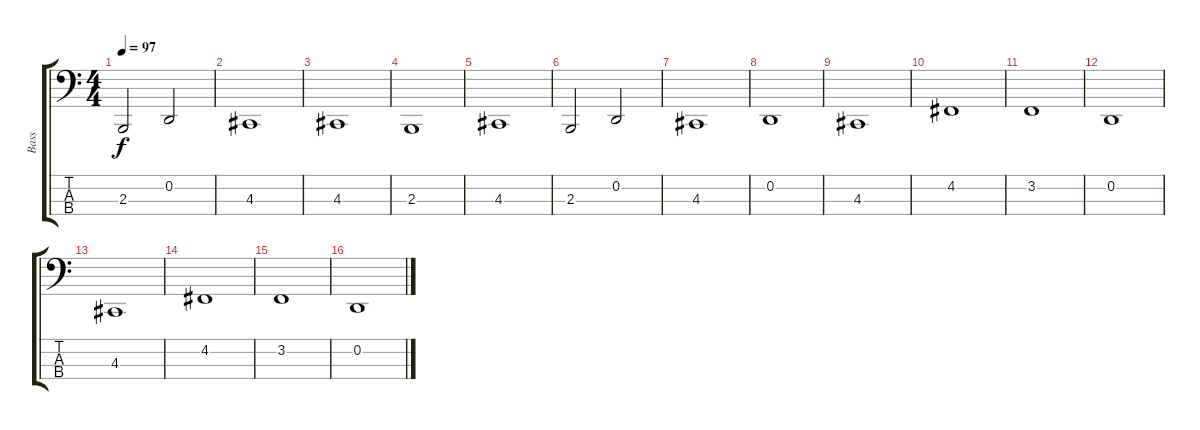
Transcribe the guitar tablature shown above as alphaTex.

\track ("Bass" "Bass") {instrument cello}
\staff {score tabs}
\tuning (G2 D2 A1 E1) {hide}
\ts (4 4)
\tempo 97
\clef f4
\ks c
2.3.2{dy f} 0.2.2 |
4.3.1 |
4.3.1 |
2.3.1 |
4.3.1 |
2.3.2 0.2.2 |
4.3.1 |
0.2.1 |
4.3.1 |
4.2.1 |
3.2.1 |
0.2.1 |
4.3.1 |
4.2.1 |
3.2.1 |
0.2.1
